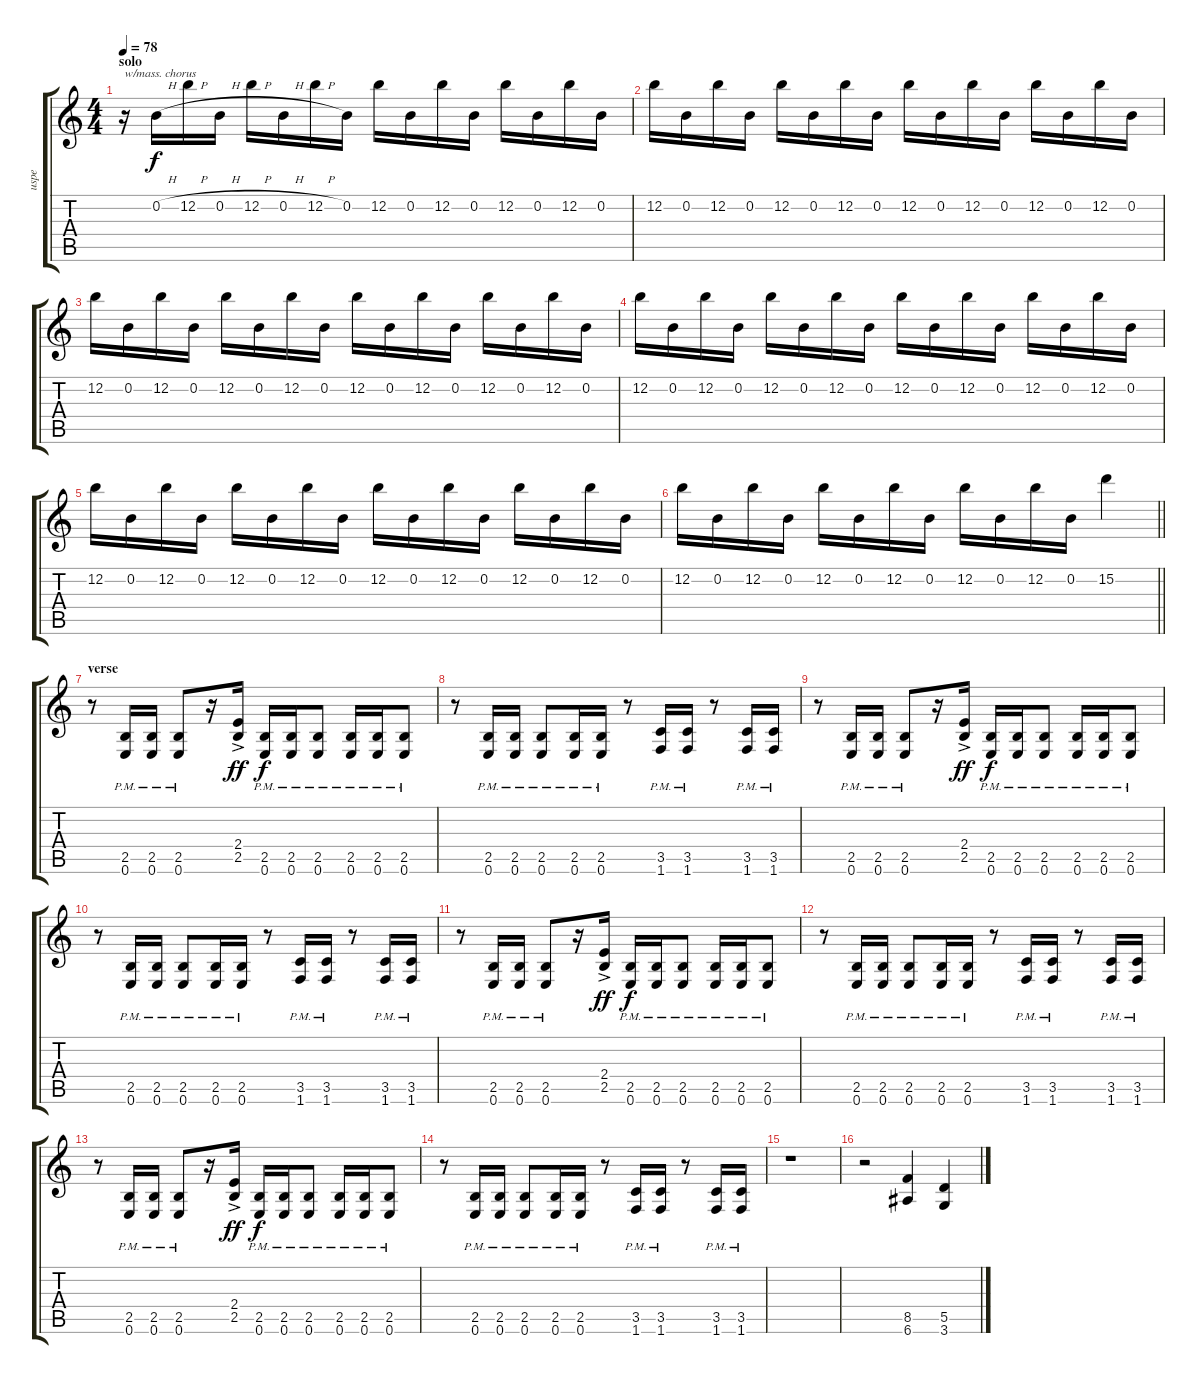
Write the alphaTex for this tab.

\track ("uspe - lead guitar" "uspe") {instrument distortionguitar}
\staff {score tabs}
\tuning (E4 B3 G3 D3 A2 E2) {hide}
\ts (4 4)
\section ("" "solo")
\tempo 78
\clef g2
\ks c
r.16{txt "w/mass. chorus" dy f} 0.2{h}.16 12.2{h}.16 0.2{h}.16 12.2{h}.16 0.2{h}.16 12.2{h}.16 0.2.16 12.2.16 0.2.16 12.2.16 0.2.16 12.2.16 0.2.16 12.2.16 0.2.16 |
12.2.16 0.2.16 12.2.16 0.2.16 12.2.16 0.2.16 12.2.16 0.2.16 12.2.16 0.2.16 12.2.16 0.2.16 12.2.16 0.2.16 12.2.16 0.2.16 |
12.2.16 0.2.16 12.2.16 0.2.16 12.2.16 0.2.16 12.2.16 0.2.16 12.2.16 0.2.16 12.2.16 0.2.16 12.2.16 0.2.16 12.2.16 0.2.16 |
12.2.16 0.2.16 12.2.16 0.2.16 12.2.16 0.2.16 12.2.16 0.2.16 12.2.16 0.2.16 12.2.16 0.2.16 12.2.16 0.2.16 12.2.16 0.2.16 |
12.2.16 0.2.16 12.2.16 0.2.16 12.2.16 0.2.16 12.2.16 0.2.16 12.2.16 0.2.16 12.2.16 0.2.16 12.2.16 0.2.16 12.2.16 0.2.16 |
\barLineRight lightlight
12.2.16 0.2.16 12.2.16 0.2.16 12.2.16 0.2.16 12.2.16 0.2.16 12.2.16 0.2.16 12.2.16 0.2.16 15.2.4 |
\section ("" "verse")
r.8 (2.5{pm} 0.6{pm}).16 (2.5{pm} 0.6{pm}).16 (2.5{pm} 0.6{pm}).8 r.16 (2.4{ac} 2.5{ac}).16{dy ff} (2.5{pm} 0.6{pm}).16{dy f} (2.5{pm} 0.6{pm}).16 (2.5{pm} 0.6{pm}).8 (2.5{pm} 0.6{pm}).16 (2.5{pm} 0.6{pm}).16 (2.5{pm} 0.6{pm}).8 |
r.8 (2.5{pm} 0.6{pm}).16 (2.5{pm} 0.6{pm}).16 (2.5{pm} 0.6{pm}).8 (2.5{pm} 0.6{pm}).16 (2.5{pm} 0.6{pm}).16 r.8 (3.5{pm} 1.6{pm}).16 (3.5{pm} 1.6{pm}).16 r.8 (3.5{pm} 1.6{pm}).16 (3.5{pm} 1.6{pm}).16 |
r.8 (2.5{pm} 0.6{pm}).16 (2.5{pm} 0.6{pm}).16 (2.5{pm} 0.6{pm}).8 r.16 (2.4{ac} 2.5{ac}).16{dy ff} (2.5{pm} 0.6{pm}).16{dy f} (2.5{pm} 0.6{pm}).16 (2.5{pm} 0.6{pm}).8 (2.5{pm} 0.6{pm}).16 (2.5{pm} 0.6{pm}).16 (2.5{pm} 0.6{pm}).8 |
r.8 (2.5{pm} 0.6{pm}).16 (2.5{pm} 0.6{pm}).16 (2.5{pm} 0.6{pm}).8 (2.5{pm} 0.6{pm}).16 (2.5{pm} 0.6{pm}).16 r.8 (3.5{pm} 1.6{pm}).16 (3.5{pm} 1.6{pm}).16 r.8 (3.5{pm} 1.6{pm}).16 (3.5{pm} 1.6{pm}).16 |
r.8 (2.5{pm} 0.6{pm}).16 (2.5{pm} 0.6{pm}).16 (2.5{pm} 0.6{pm}).8 r.16 (2.4{ac} 2.5{ac}).16{dy ff} (2.5{pm} 0.6{pm}).16{dy f} (2.5{pm} 0.6{pm}).16 (2.5{pm} 0.6{pm}).8 (2.5{pm} 0.6{pm}).16 (2.5{pm} 0.6{pm}).16 (2.5{pm} 0.6{pm}).8 |
r.8 (2.5{pm} 0.6{pm}).16 (2.5{pm} 0.6{pm}).16 (2.5{pm} 0.6{pm}).8 (2.5{pm} 0.6{pm}).16 (2.5{pm} 0.6{pm}).16 r.8 (3.5{pm} 1.6{pm}).16 (3.5{pm} 1.6{pm}).16 r.8 (3.5{pm} 1.6{pm}).16 (3.5{pm} 1.6{pm}).16 |
r.8 (2.5{pm} 0.6{pm}).16 (2.5{pm} 0.6{pm}).16 (2.5{pm} 0.6{pm}).8 r.16 (2.4{ac} 2.5{ac}).16{dy ff} (2.5{pm} 0.6{pm}).16{dy f} (2.5{pm} 0.6{pm}).16 (2.5{pm} 0.6{pm}).8 (2.5{pm} 0.6{pm}).16 (2.5{pm} 0.6{pm}).16 (2.5{pm} 0.6{pm}).8 |
r.8 (2.5{pm} 0.6{pm}).16 (2.5{pm} 0.6{pm}).16 (2.5{pm} 0.6{pm}).8 (2.5{pm} 0.6{pm}).16 (2.5{pm} 0.6{pm}).16 r.8 (3.5{pm} 1.6{pm}).16 (3.5{pm} 1.6{pm}).16 r.8 (3.5{pm} 1.6{pm}).16 (3.5{pm} 1.6{pm}).16 |
r.1 |
r.2 (8.5 6.6).4 (5.5 3.6).4
